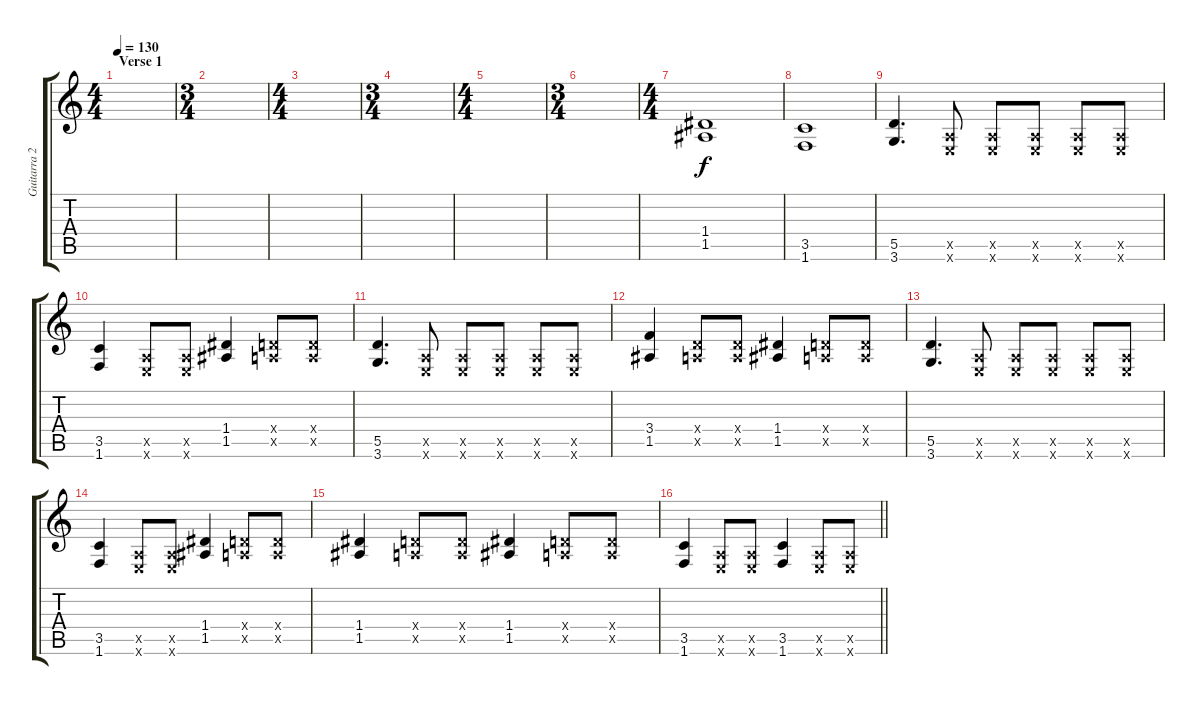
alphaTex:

\track ("Guitarra 2" "Guitarra 2") {instrument distortionguitar}
\staff {score tabs}
\tuning (E4 B3 G3 D3 A2 E2) {hide}
\ts (4 4)
\section ("" "Verse 1")
\tempo 130
\clef g2
\ks c
|
\ts (3 4)
|
\ts (4 4)
|
\ts (3 4)
|
\ts (4 4)
|
\ts (3 4)
|
\ts (4 4)
(1.4 1.5).1{instrument distortionguitar} |
(3.5 1.6).1 |
(5.5 3.6).4{d} (0.5{x} 0.6{x}).8 (0.5{x} 0.6{x}).8 (0.5{x} 0.6{x}).8 (0.5{x} 0.6{x}).8 (0.5{x} 0.6{x}).8 |
(3.5 1.6).4 (0.5{x} 0.6{x}).8 (0.5{x} 0.6{x}).8 (1.4 1.5).4 (0.4{x} 0.5{x}).8 (0.4{x} 0.5{x}).8 |
(5.5 3.6).4{d} (0.5{x} 0.6{x}).8 (0.5{x} 0.6{x}).8 (0.5{x} 0.6{x}).8 (0.5{x} 0.6{x}).8 (0.5{x} 0.6{x}).8 |
(3.4 1.5).4 (0.4{x} 0.5{x}).8 (0.4{x} 0.5{x}).8 (1.4 1.5).4 (0.4{x} 0.5{x}).8 (0.4{x} 0.5{x}).8 |
(5.5 3.6).4{d} (0.5{x} 0.6{x}).8 (0.5{x} 0.6{x}).8 (0.5{x} 0.6{x}).8 (0.5{x} 0.6{x}).8 (0.5{x} 0.6{x}).8 |
(3.5 1.6).4 (0.5{x} 0.6{x}).8 (0.5{x} 0.6{x}).8 (1.4 1.5).4 (0.4{x} 0.5{x}).8 (0.4{x} 0.5{x}).8 |
(1.4 1.5).4 (0.4{x} 0.5{x}).8 (0.4{x} 0.5{x}).8 (1.4 1.5).4 (0.4{x} 0.5{x}).8 (0.4{x} 0.5{x}).8 |
\barLineRight lightlight
(3.5 1.6).4 (0.5{x} 0.6{x}).8 (0.5{x} 0.6{x}).8 (3.5 1.6).4 (0.5{x} 0.6{x}).8 (0.5{x} 0.6{x}).8
